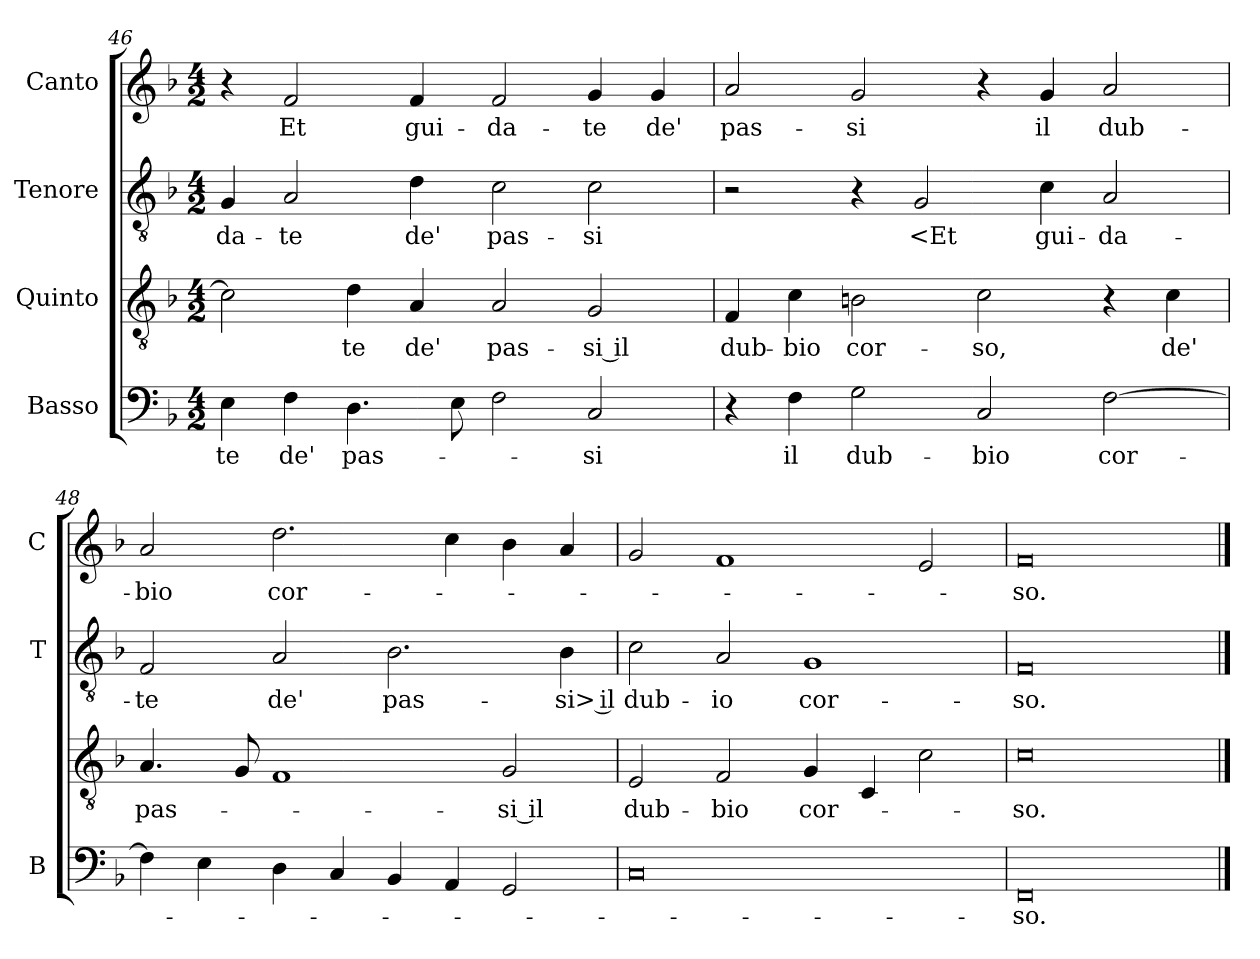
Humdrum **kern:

**kern	**text	**kern	**text	**kern	**text	**kern	**text
*part4	*part4	*part3	*part3	*part2	*part2	*part1	*part1
*staff4	*staff4	*staff3	*staff3	*staff2	*staff2	*staff1	*staff1
*I"Basso	*	*I"Quinto	*	*I"Tenore	*	*I"Canto	*
*I'B	*	*	*	*I'T	*	*I'C	*
*clefF4	*	*clefGv2	*	*clefGv2	*	*clefG2	*
*k[b-]	*	*k[b-]	*	*k[b-]	*	*k[b-]	*
*M4/2	*	*M4/2	*	*M4/2	*	*M4/2	*
=46	=46	=46	=46	=46	=46	=46	=46
4E	-te	2c]	.	4G	-da-	4r	.
4F	de'	.	.	2A	-te	2f	Et
4.D	pas-	4d	-te	.	.	.	.
.	.	4A	de'	4d	de'	4f	gui-
8E	.	.	.	.	.	.	.
2F	.	2A	pas-	2c	pas-	2f	-da-
2C	-si	2G	-si il	2c	-si	4g	-te
.	.	.	.	.	.	4g	de'
=47	=47	=47	=47	=47	=47	=47	=47
4r	.	4F	dub-	2r	.	2a	pas-
4F	il	4c	-bio	.	.	.	.
2G	dub-	2Bn	cor-	4r	.	2g	-si
.	.	.	.	2G	<Et	.	.
2C	-bio	2c	-so,	.	.	4r	.
.	.	.	.	4c	gui-	4g	il
[2F	cor-	4r	.	2A	-da-	2a	dub-
.	.	4c	de'	.	.	.	.
=48	=48	=48	=48	=48	=48	=48	=48
4F]	.	4.A	pas-	2F	-te	2a	-bio
4E	.	.	.	.	.	.	.
.	.	8G	.	.	.	.	.
4D	.	1F	.	2A	de'	2.dd	cor-
4C	.	.	.	.	.	.	.
4BB-	.	.	.	2.B-	pas-	.	.
4AA	.	.	.	.	.	4cc	.
2GG	.	2G	-si il	.	.	4b-	.
.	.	.	.	4B-	-si> il	4a	.
=49	=49	=49	=49	=49	=49	=49	=49
0C	.	2E	dub-	2c	dub-	2g	.
.	.	2F	-bio	2A	-io	1f	.
.	.	4G	cor-	1G	cor-	.	.
.	.	4C	.	.	.	.	.
.	.	2c	.	.	.	2e	.
=50	=50	=50	=50	=50	=50	=50	=50
0FF	-so.	0c	-so.	0F	-so.	0f	-so.
==	==	==	==	==	==	==	==
*-	*-	*-	*-	*-	*-	*-	*-
